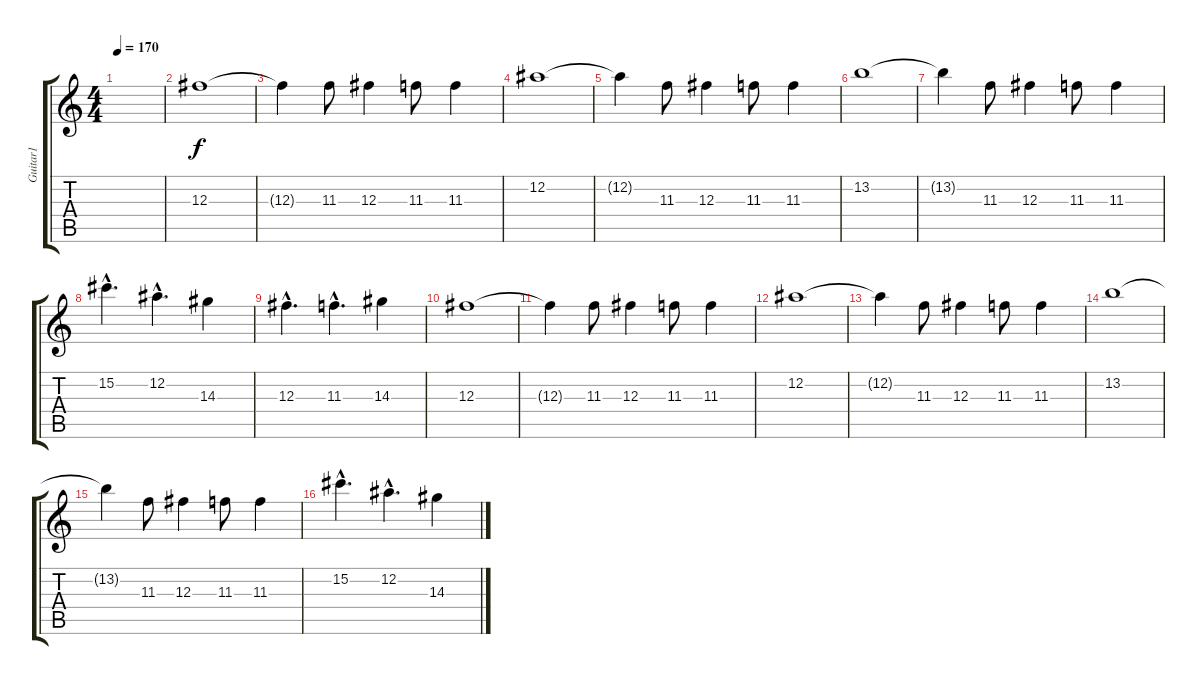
\track ("Guitar1" "Guitar1") {instrument distortionguitar}
\staff {score tabs}
\tuning (Eb4 Bb3 Gb3 Db3 Ab2 Eb2) {hide}
\ts (4 4)
\tempo 170
\clef g2
\ks c
|
12.3.1 |
12.3{t}.4 11.3.8 12.3.4 11.3.8 11.3.4 |
12.2.1 |
12.2{t}.4 11.3.8 12.3.4 11.3.8 11.3.4 |
13.2.1 |
13.2{t}.4 11.3.8 12.3.4 11.3.8 11.3.4 |
15.2{hac}.4{d} 12.2{hac}.4{d} 14.3.4 |
12.3{hac}.4{d} 11.3{hac}.4{d} 14.3.4 |
12.3.1 |
12.3{t}.4 11.3.8 12.3.4 11.3.8 11.3.4 |
12.2.1 |
12.2{t}.4 11.3.8 12.3.4 11.3.8 11.3.4 |
13.2.1 |
13.2{t}.4 11.3.8 12.3.4 11.3.8 11.3.4 |
15.2{hac}.4{d} 12.2{hac}.4{d} 14.3.4
